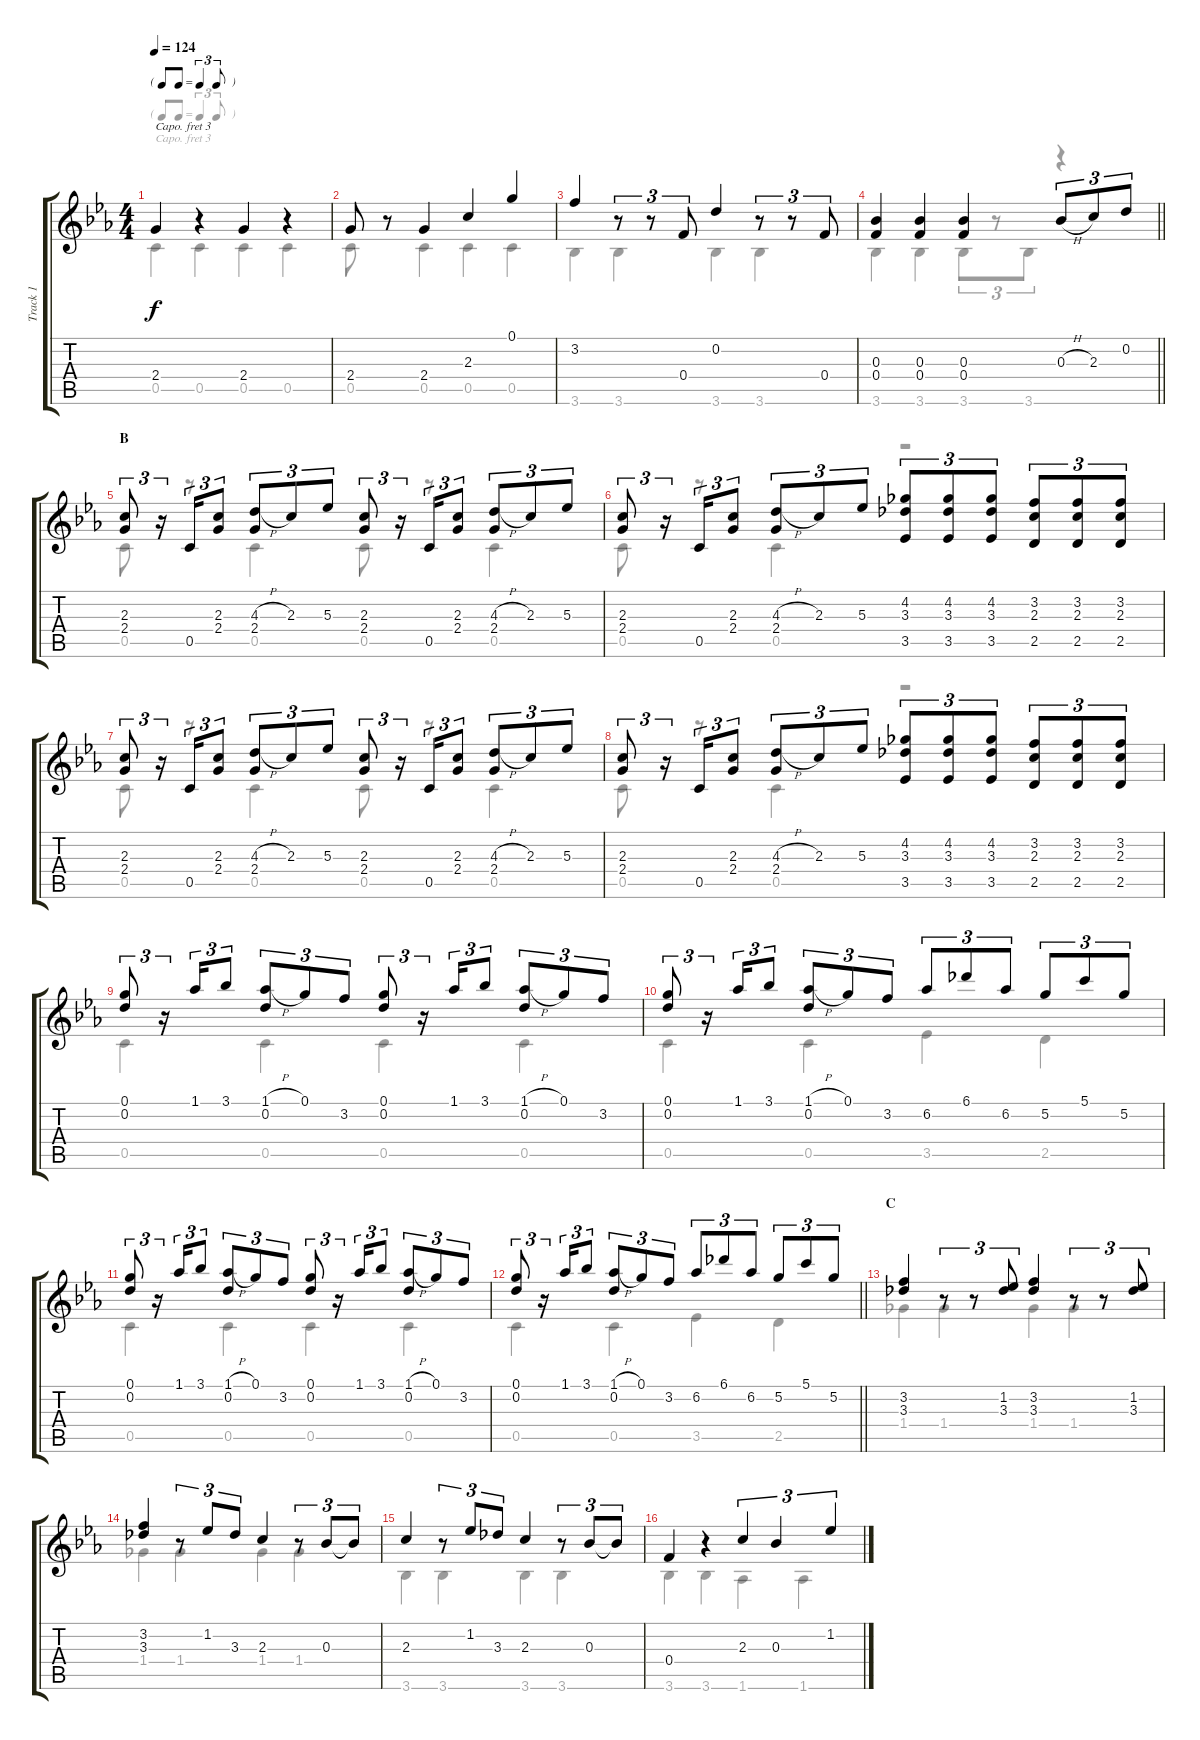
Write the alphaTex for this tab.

\track ("Track 1" "Track 1") {instrument acousticguitarsteel}
\staff {score tabs}
\capo 3
\tuning (E4 B3 G3 D3 A2 E2) {hide}
\voice
\ts (4 4)
\tf triplet8th
\tempo 124
\clef g2
\ks eb
2.4.4{dy f} r.4 2.4.4 r.4 |
2.4.8 r.8 2.4.4 2.3.4 0.1.4 |
3.2.4 r.8{tu (3 2)} r.8{tu (3 2)} 0.4.8{tu (3 2)} 0.2.4 r.8{tu (3 2)} r.8{tu (3 2)} 0.4.8{tu (3 2)} |
\barLineRight lightlight
(0.3 0.4).4 (0.3 0.4).4 (0.3 0.4).4 0.3{h}.8{tu (3 2)} 2.3.8{tu (3 2)} 0.2.8{tu (3 2)} |
\section ("" "B")
(2.3 2.4).8{tu (3 2)} r.16{tu (3 2)} 0.5.16{tu (3 2)} (2.3 2.4).8{tu (3 2)} (4.3{h} 2.4).8{tu (3 2)} 2.3.8{tu (3 2)} 5.3.8{tu (3 2)} (2.3 2.4).8{tu (3 2)} r.16{tu (3 2)} 0.5.16{tu (3 2)} (2.3 2.4).8{tu (3 2)} (4.3{h} 2.4).8{tu (3 2)} 2.3.8{tu (3 2)} 5.3.8{tu (3 2)} |
(2.3 2.4).8{tu (3 2)} r.16{tu (3 2)} 0.5.16{tu (3 2)} (2.3 2.4).8{tu (3 2)} (4.3{h} 2.4).8{tu (3 2)} 2.3.8{tu (3 2)} 5.3.8{tu (3 2)} (4.2 3.3 3.5).8{tu (3 2)} (4.2 3.3 3.5).8{tu (3 2)} (4.2 3.3 3.5).8{tu (3 2)} (3.2 2.3 2.5).8{tu (3 2)} (3.2 2.3 2.5).8{tu (3 2)} (3.2 2.3 2.5).8{tu (3 2)} |
(2.3 2.4).8{tu (3 2)} r.16{tu (3 2)} 0.5.16{tu (3 2)} (2.3 2.4).8{tu (3 2)} (4.3{h} 2.4).8{tu (3 2)} 2.3.8{tu (3 2)} 5.3.8{tu (3 2)} (2.3 2.4).8{tu (3 2)} r.16{tu (3 2)} 0.5.16{tu (3 2)} (2.3 2.4).8{tu (3 2)} (4.3{h} 2.4).8{tu (3 2)} 2.3.8{tu (3 2)} 5.3.8{tu (3 2)} |
(2.3 2.4).8{tu (3 2)} r.16{tu (3 2)} 0.5.16{tu (3 2)} (2.3 2.4).8{tu (3 2)} (4.3{h} 2.4).8{tu (3 2)} 2.3.8{tu (3 2)} 5.3.8{tu (3 2)} (4.2 3.3 3.5).8{tu (3 2)} (4.2 3.3 3.5).8{tu (3 2)} (4.2 3.3 3.5).8{tu (3 2)} (3.2 2.3 2.5).8{tu (3 2)} (3.2 2.3 2.5).8{tu (3 2)} (3.2 2.3 2.5).8{tu (3 2)} |
(0.1 0.2).8{tu (3 2)} r.16{tu (3 2)} 1.1.16{tu (3 2)} 3.1.8{tu (3 2)} (1.1{h} 0.2).8{tu (3 2)} 0.1.8{tu (3 2)} 3.2.8{tu (3 2)} (0.1 0.2).8{tu (3 2)} r.16{tu (3 2)} 1.1.16{tu (3 2)} 3.1.8{tu (3 2)} (1.1{h} 0.2).8{tu (3 2)} 0.1.8{tu (3 2)} 3.2.8{tu (3 2)} |
(0.1 0.2).8{tu (3 2)} r.16{tu (3 2)} 1.1.16{tu (3 2)} 3.1.8{tu (3 2)} (1.1{h} 0.2).8{tu (3 2)} 0.1.8{tu (3 2)} 3.2.8{tu (3 2)} 6.2.8{tu (3 2)} 6.1.8{tu (3 2)} 6.2.8{tu (3 2)} 5.2.8{tu (3 2)} 5.1.8{tu (3 2)} 5.2.8{tu (3 2)} |
(0.1 0.2).8{tu (3 2)} r.16{tu (3 2)} 1.1.16{tu (3 2)} 3.1.8{tu (3 2)} (1.1{h} 0.2).8{tu (3 2)} 0.1.8{tu (3 2)} 3.2.8{tu (3 2)} (0.1 0.2).8{tu (3 2)} r.16{tu (3 2)} 1.1.16{tu (3 2)} 3.1.8{tu (3 2)} (1.1{h} 0.2).8{tu (3 2)} 0.1.8{tu (3 2)} 3.2.8{tu (3 2)} |
\barLineRight lightlight
(0.1 0.2).8{tu (3 2)} r.16{tu (3 2)} 1.1.16{tu (3 2)} 3.1.8{tu (3 2)} (1.1{h} 0.2).8{tu (3 2)} 0.1.8{tu (3 2)} 3.2.8{tu (3 2)} 6.2.8{tu (3 2)} 6.1.8{tu (3 2)} 6.2.8{tu (3 2)} 5.2.8{tu (3 2)} 5.1.8{tu (3 2)} 5.2.8{tu (3 2)} |
\section ("" "C")
(3.2 3.3).4 r.8{tu (3 2)} r.8{tu (3 2)} (1.2 3.3).8{tu (3 2)} (3.2 3.3).4 r.8{tu (3 2)} r.8{tu (3 2)} (1.2 3.3).8{tu (3 2)} |
(3.2 3.3).4 r.8{tu (3 2)} 1.2.8{tu (3 2)} 3.3.8{tu (3 2)} 2.3.4 r.8{tu (3 2)} 0.3.8{tu (3 2)} 0.3{t}.8{tu (3 2)} |
2.3.4 r.8{tu (3 2)} 1.2.8{tu (3 2)} 3.3.8{tu (3 2)} 2.3.4 r.8{tu (3 2)} 0.3.8{tu (3 2)} 0.3{t}.8{tu (3 2)} |
0.4.4 r.4 2.3.4{tu (3 2)} 0.3.4{tu (3 2)} 1.2.4{tu (3 2)}
\voice
\clef g2
\ottava regular
\simile none
\ks eb
0.5.4{dy f} 0.5.4 0.5.4 0.5.4 |
0.5.8 r.8 0.5.4 0.5.4 0.5.4 |
3.6.4 3.6.4 3.6.4 3.6.4 |
\barLineRight lightlight
3.6.4 3.6.4 3.6.8{tu (3 2)} r.8{tu (3 2)} 3.6.8{tu (3 2)} r.4 |
0.5.8 r.8 0.5.4 0.5.8 r.8 0.5.4 |
0.5.8 r.8 0.5.4 r.2 |
0.5.8 r.8 0.5.4 0.5.8 r.8 0.5.4 |
0.5.8 r.8 0.5.4 r.2 |
0.5.4 0.5.4 0.5.4 0.5.4 |
0.5.4 0.5.4 3.5.4 2.5.4 |
0.5.4 0.5.4 0.5.4 0.5.4 |
\barLineRight lightlight
0.5.4 0.5.4 3.5.4 2.5.4 |
1.4.4 1.4.4 1.4.4 1.4.4 |
1.4.4 1.4.4 1.4.4 1.4.4 |
3.6.4 3.6.4 3.6.4 3.6.4 |
3.6.4 3.6.4 1.6.4 1.6.4
